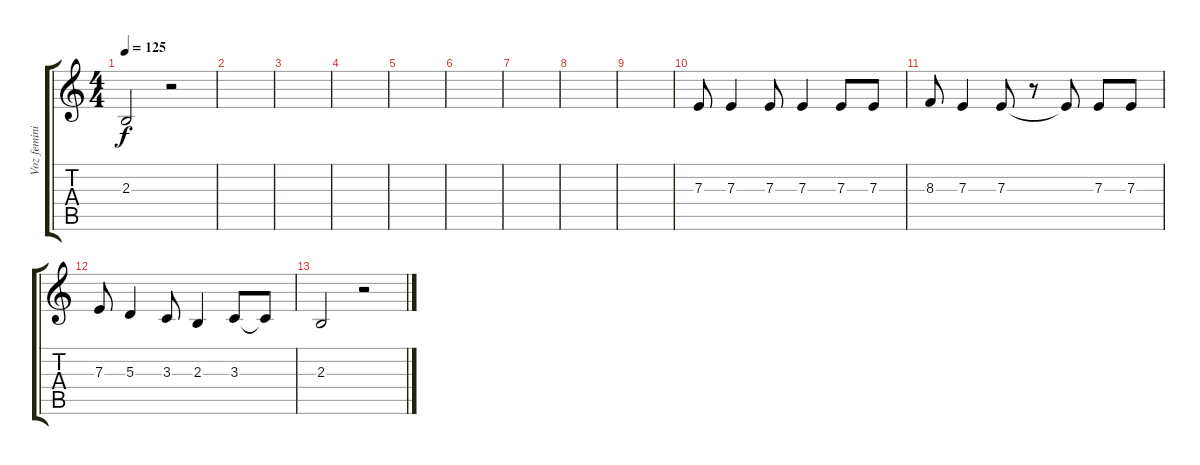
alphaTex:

\track ("Voz feminina" "Voz femini") {instrument flute}
\staff {score tabs}
\tuning (A4 B3 A3 D3 A2 E4) {hide}
\ts (4 4)
\tempo 125
\clef g2
\ks c
2.3.2{dy f} r.2 |
|
|
|
|
|
|
|
|
7.3.8 7.3.4 7.3.8 7.3.4 7.3.8 7.3.8 |
8.3.8 7.3.4 7.3.8 r.8 7.3{t}.8 7.3.8 7.3.8 |
7.3.8 5.3.4 3.3.8 2.3.4 3.3.8 3.3{t}.8 |
2.3.2 r.2
